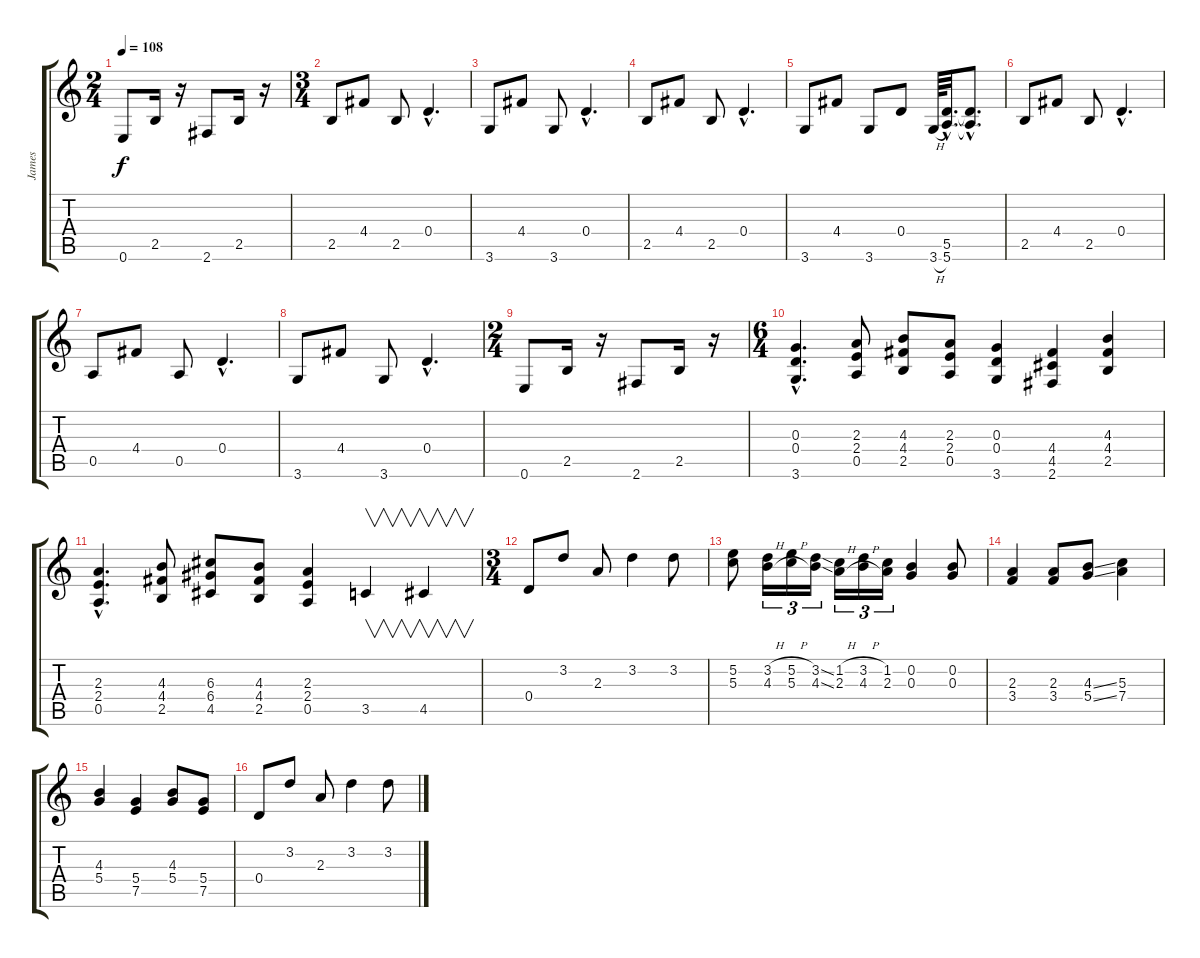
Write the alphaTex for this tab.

\track ("James" "James") {instrument electricguitarclean}
\staff {score tabs}
\tuning (E4 B3 G3 D3 A2 E2) {hide}
\ts (2 4)
\tempo 108
\clef g2
\ks c
0.6.8{dy f} 2.5.16 r.16 2.6.8 2.5.16 r.16 |
\ts (3 4)
2.5.8 4.4.8 2.5.8 0.4{hac}.4{d} |
3.6.8 4.4.8 3.6.8 0.4{hac}.4{d} |
2.5.8 4.4.8 2.5.8 0.4{hac}.4{d} |
3.6.8 4.4.8 3.6.8 0.4.8 3.6{h}.64 (5.5{hac} 5.6{hac}).32{d} (5.5{hac t} 5.6{hac t}).8{d} |
2.5.8 4.4.8 2.5.8 0.4{hac}.4{d} |
0.5.8 4.4.8 0.5.8 0.4{hac}.4{d} |
3.6.8 4.4.8 3.6.8 0.4{hac}.4{d} |
\ts (2 4)
0.6.8 2.5.16 r.16 2.6.8 2.5.16 r.16 |
\ts (6 4)
(0.3{hac} 0.4{hac} 3.6{hac}).4{d instrument distortionguitar} (2.3 2.4 0.5).8 (4.3 4.4 2.5).8 (2.3 2.4 0.5).8 (0.3 0.4 3.6).4 (4.4 4.5 2.6).4 (4.3 4.4 2.5).4 |
(2.3{hac} 2.4{hac} 0.5{hac}).4{d} (4.3 4.4 2.5).8 (6.3 6.4 4.5).8 (4.3 4.4 2.5).8 (2.3 2.4 0.5).4 3.5.4{v} 4.5.4{v} |
\ts (3 4)
0.4.8{instrument electricguitarclean} 3.2.8 2.3.8 3.2.4 3.2.8 |
(5.2 5.3).8 (3.2{h} 4.3{h}).16{tu (3 2)} (5.2{h} 5.3{h}).16{tu (3 2)} (3.2{ss} 4.3{ss}).16{tu (3 2)} (1.2{h} 2.3{h}).16{tu (3 2)} (3.2{h} 4.3{h}).16{tu (3 2)} (1.2 2.3).16{tu (3 2)} (0.2 0.3).4 (0.2 0.3).8 |
(2.3 3.4).4 (2.3 3.4).8 (4.3{ss} 5.4{ss}).8 (5.3 7.4).4 |
(4.3 5.4).4 (5.4 7.5).4 (4.3 5.4).8 (5.4 7.5).8 |
0.4.8 3.2.8 2.3.8 3.2.4 3.2.8
